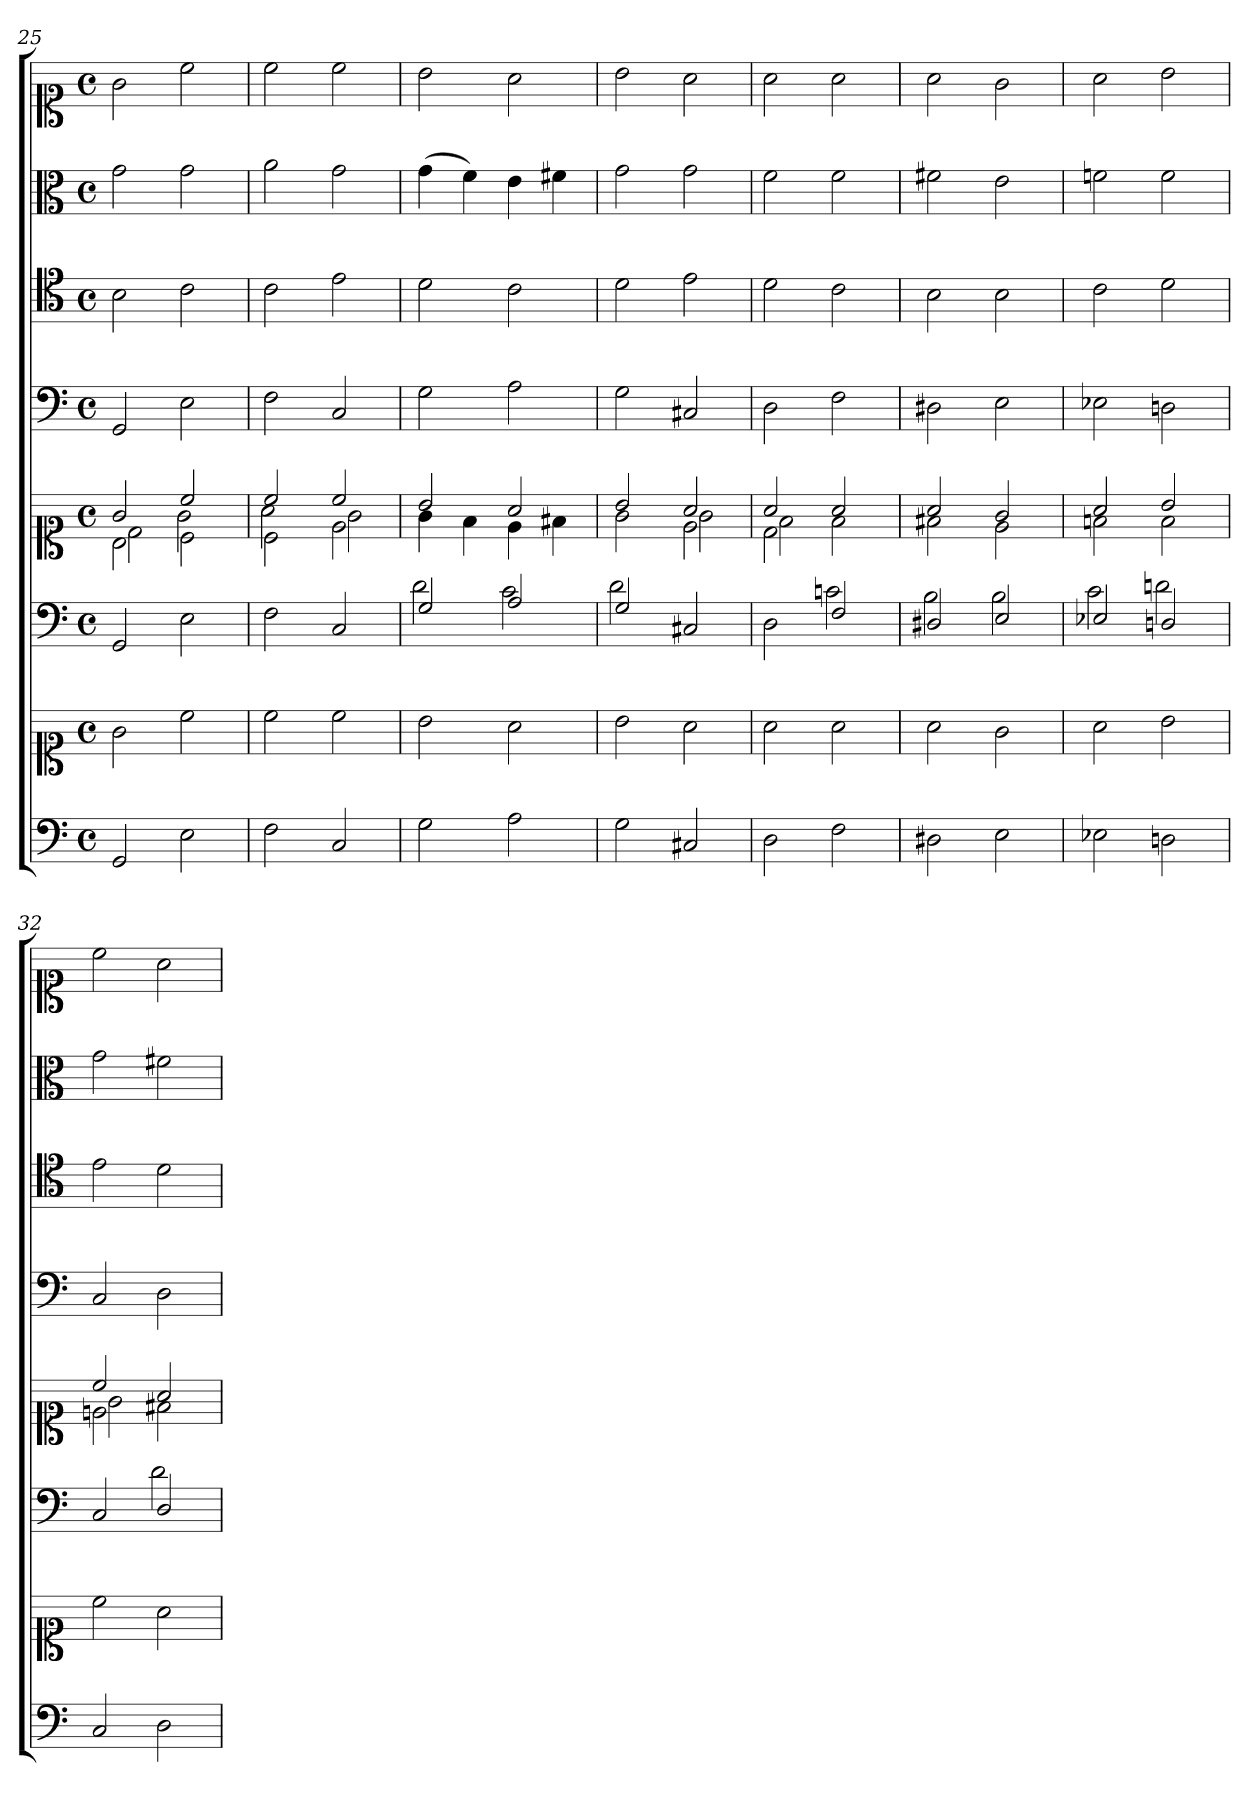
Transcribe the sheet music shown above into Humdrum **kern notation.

**kern	**kern	**kern	**kern	**kern	**kern	**kern	**kern
*part6	*part6	*part5	*part5	*part4	*part3	*part2	*part1
*staff8	*staff7	*staff6	*staff5	*staff4	*staff3	*staff2	*staff1
*clefF4	*clefC1	*clefF4	*clefC1	*clefF4	*clefC4	*clefC3	*clefC1
*k[]	*k[]	*k[]	*k[]	*k[]	*k[]	*k[]	*k[]
*M4/4	*M4/4	*M4/4	*M4/4	*M4/4	*M4/4	*M4/4	*M4/4
*met(c)	*met(c)	*met(c)	*met(c)	*met(c)	*met(c)	*met(c)	*met(c)
=25	=25	=25	=25	=25	=25	=25	=25
*	*	*	*^	*	*	*	*
*	*	*	*	*^	*	*	*	*
2GG	2g	2GG	2g	2B	2d\	2GG	2B	2g	2g
2E	2cc	2E	2cc	2c	2g\	2E	2c	2g	2cc
=26	=26	=26	=26	=26	=26	=26	=26	=26	=26
2F	2cc	2F	2cc	2c	2a\	2F	2c	2a	2cc
2C	2cc	2C	2cc	2e	2g\	2C	2e	2g	2cc
*	*	*	*	*v	*v	*	*	*	*
=27	=27	=27	=27	=27	=27	=27	=27	=27
*	*	*^	*	*	*	*	*	*
2G	2b	2G	2d	2b	4g	2G	2d	(4g	2b
.	.	.	.	.	4f	.	.	4f)	.
2A	2a	2A	2c	2a	4e	2A	2c	4e	2a
.	.	.	.	.	4f#X	.	.	4f#X	.
=28	=28	=28	=28	=28	=28	=28	=28	=28	=28
*	*	*	*	*	*^	*	*	*	*
2G	2b	2G	2d	2b	2ryy	2g\	2G	2d	2g	2b
2C#X	2a	2C#X	2ryy	2a	2e	2g\	2C#X	2e	2g	2a
=29	=29	=29	=29	=29	=29	=29	=29	=29	=29	=29
2D	2a	2D	2ryy	2a	2d	2f\	2D	2d	2f	2a
2F	2a	2F	2cn	2a	2ryy	2f\	2F	2c	2f	2a
*	*	*	*	*	*v	*v	*	*	*	*
=30	=30	=30	=30	=30	=30	=30	=30	=30	=30
2D#X	2a	2D#X	2B	2a	2f#X	2D#X	2B	2f#X	2a
2E	2g	2E	2B	2g	2e	2E	2B	2e	2g
=31	=31	=31	=31	=31	=31	=31	=31	=31	=31
2E-X	2a	2E-X	2c	2a	2fn	2E-X	2c	2fn	2a
2Dn	2b	2Dn	2dn	2b	2f	2Dn	2d	2f	2b
=32	=32	=32	=32	=32	=32	=32	=32	=32	=32
*	*	*	*	*	*^	*	*	*	*
2C	2cc	2C	2ryy	2cc	2en	2g\	2C	2e	2g	2cc
2D	2a	2D	2d	2a	2ryy	2f#X\	2D	2d	2f#X	2a
*	*	*v	*v	*	*	*	*	*	*	*
*	*	*	*v	*v	*v	*	*	*	*
=	=	=	=	=	=	=	=
*-	*-	*-	*-	*-	*-	*-	*-
